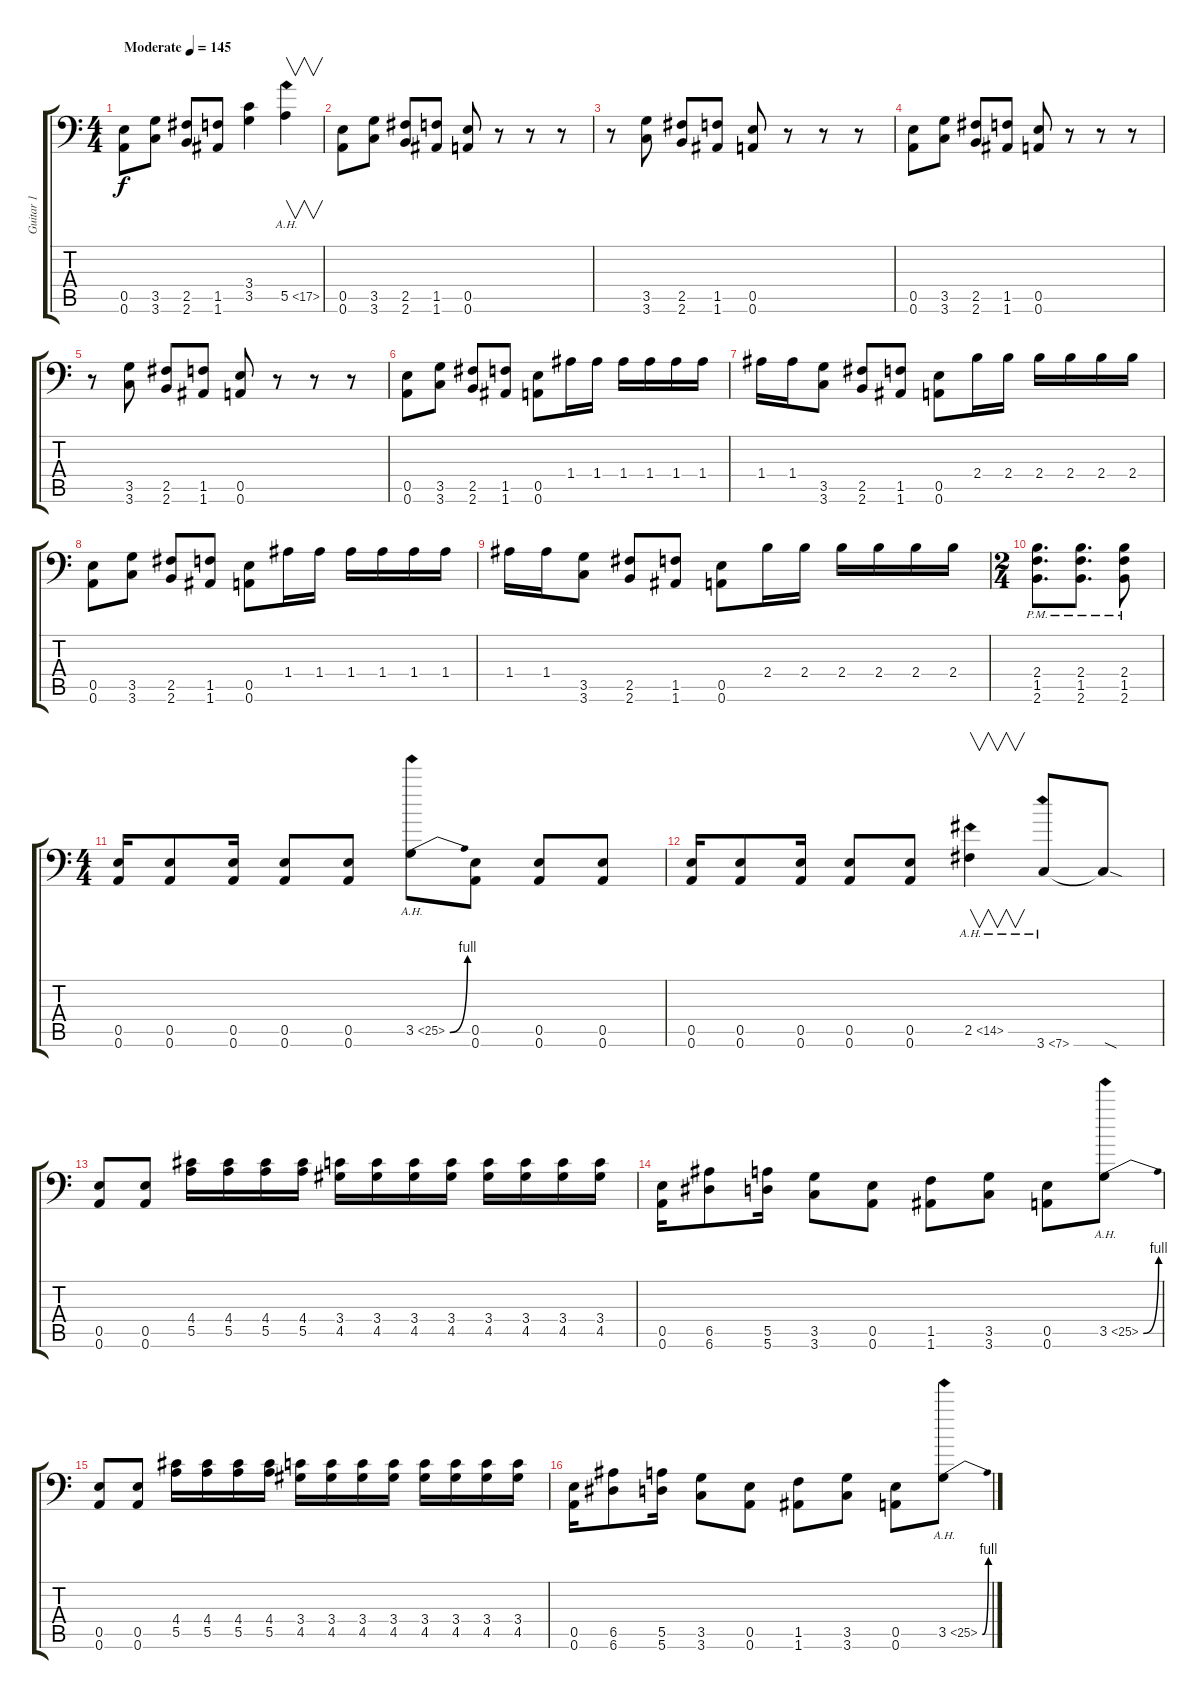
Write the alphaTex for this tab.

\track ("Guitar 1" "Guitar 1") {instrument distortionguitar}
\staff {score tabs}
\tuning (B3 Gb3 D3 A2 E2 A1) {hide}
\ts (4 4)
\tempo (145 "Moderate")
\clef f4
\ks c
(0.5 0.6).8{dy f instrument distortionguitar} (3.5 3.6).8 (2.5 2.6).8 (1.5 1.6).8 (3.4 3.5).4 5.5{ah 12}.4{v} |
(0.5 0.6).8 (3.5 3.6).8 (2.5 2.6).8 (1.5 1.6).8 (0.5 0.6).8 r.8 r.8 r.8 |
r.8 (3.5 3.6).8 (2.5 2.6).8 (1.5 1.6).8 (0.5 0.6).8 r.8 r.8 r.8 |
(0.5 0.6).8 (3.5 3.6).8 (2.5 2.6).8 (1.5 1.6).8 (0.5 0.6).8 r.8 r.8 r.8 |
r.8 (3.5 3.6).8 (2.5 2.6).8 (1.5 1.6).8 (0.5 0.6).8 r.8 r.8 r.8 |
(0.5 0.6).8 (3.5 3.6).8 (2.5 2.6).8 (1.5 1.6).8 (0.5 0.6).8 1.4.16 1.4.16 1.4.16 1.4.16 1.4.16 1.4.16 |
1.4.16 1.4.16 (3.5 3.6).8 (2.5 2.6).8 (1.5 1.6).8 (0.5 0.6).8 2.4.16 2.4.16 2.4.16 2.4.16 2.4.16 2.4.16 |
(0.5 0.6).8 (3.5 3.6).8 (2.5 2.6).8 (1.5 1.6).8 (0.5 0.6).8 1.4.16 1.4.16 1.4.16 1.4.16 1.4.16 1.4.16 |
1.4.16 1.4.16 (3.5 3.6).8 (2.5 2.6).8 (1.5 1.6).8 (0.5 0.6).8 2.4.16 2.4.16 2.4.16 2.4.16 2.4.16 2.4.16 |
\ts (2 4)
(2.4{pm} 1.5{pm} 2.6{pm}).8{d} (2.4{pm} 1.5{pm} 2.6{pm}).8{d} (2.4{pm} 1.5{pm} 2.6{pm}).8 |
\ts (4 4)
(0.5 0.6).16 (0.5 0.6).8 (0.5 0.6).16 (0.5 0.6).8 (0.5 0.6).8 3.5{be (bend 0 0 60 4) ah 22}.8 (0.5 0.6).8 (0.5 0.6).8 (0.5 0.6).8 |
(0.5 0.6).16 (0.5 0.6).8 (0.5 0.6).16 (0.5 0.6).8 (0.5 0.6).8 2.5{ah 12}.4{v} 3.6{ah 4}.8 3.6{sod t}.8 |
(0.5 0.6).8 (0.5 0.6).8 (4.4 5.5).16 (4.4 5.5).16 (4.4 5.5).16 (4.4 5.5).16 (3.4 4.5).16 (3.4 4.5).16 (3.4 4.5).16 (3.4 4.5).16 (3.4 4.5).16 (3.4 4.5).16 (3.4 4.5).16 (3.4 4.5).16 |
(0.5 0.6).16 (6.5 6.6).8 (5.5 5.6).16 (3.5 3.6).8 (0.5 0.6).8 (1.5 1.6).8 (3.5 3.6).8 (0.5 0.6).8 3.5{be (bend 0 0 60 4) ah 22}.8 |
(0.5 0.6).8 (0.5 0.6).8 (4.4 5.5).16 (4.4 5.5).16 (4.4 5.5).16 (4.4 5.5).16 (3.4 4.5).16 (3.4 4.5).16 (3.4 4.5).16 (3.4 4.5).16 (3.4 4.5).16 (3.4 4.5).16 (3.4 4.5).16 (3.4 4.5).16 |
(0.5 0.6).16 (6.5 6.6).8 (5.5 5.6).16 (3.5 3.6).8 (0.5 0.6).8 (1.5 1.6).8 (3.5 3.6).8 (0.5 0.6).8 3.5{be (bend 0 0 60 4) ah 22}.8
